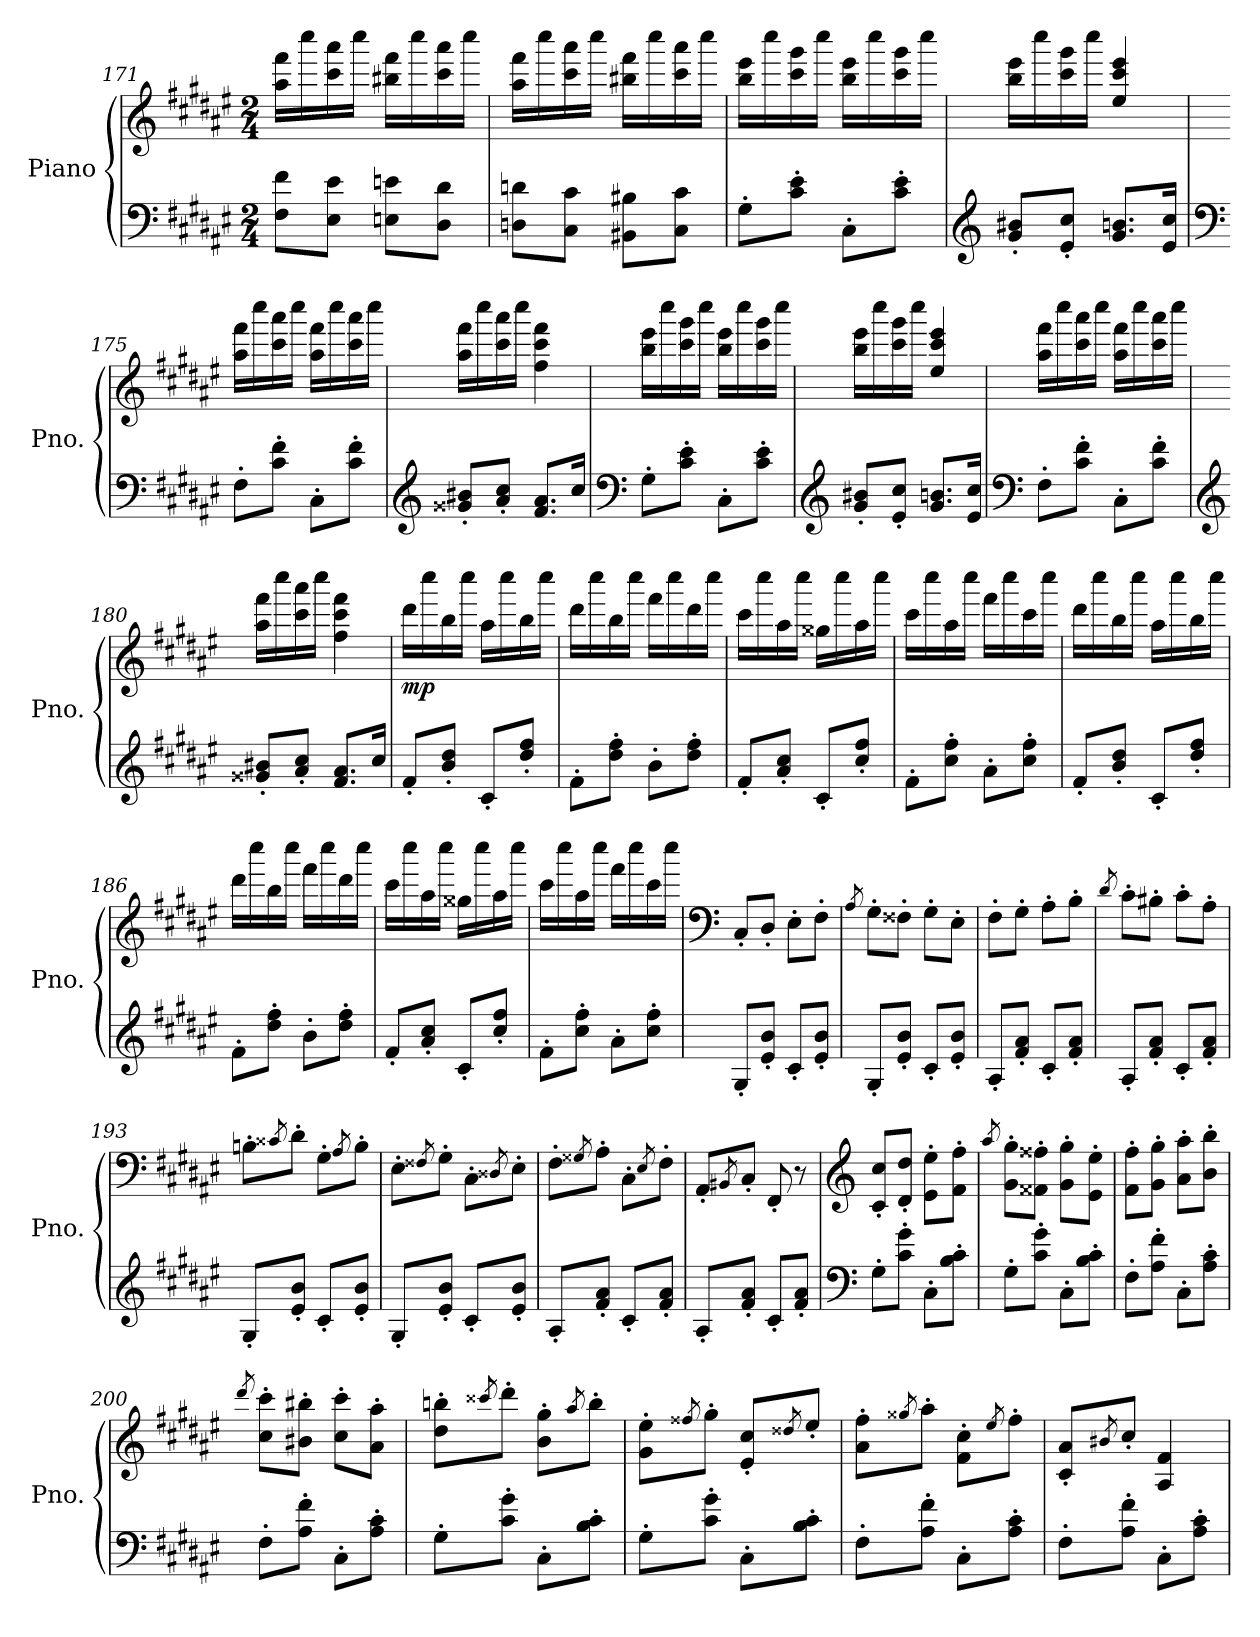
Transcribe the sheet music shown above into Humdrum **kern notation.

**kern	**kern	**dynam
*part1	*part1	*part1
*staff2	*staff1	*staff1/2
*I"Piano	*	*
*I'Pno.	*	*
*clefF4	*clefG2	*
*k[f#c#g#d#a#e#]	*k[f#c#g#d#a#e#]	*
*M2/4	*M2/4	*
=171	=171	=171
8F#\ 8f#\L	16aa#\ 16fff#\LL	.
.	16cccc#\	.
8E#\ 8e#\J	16ccc#\ 16aaa#\	.
.	16cccc#\JJ	.
8En\ 8en\L	16bb#X\ 16fff#\LL	.
.	16cccc#\	.
8D#\ 8d#\J	16ccc#\ 16aaa#\	.
.	16cccc#\JJ	.
=172	=172	=172
8Dn\ 8dn\L	16aa#\ 16fff#\LL	.
.	16cccc#\	.
8C#\ 8c#\J	16ccc#\ 16aaa#\	.
.	16cccc#\JJ	.
8BB#X\ 8B#X\L	16bb#X\ 16fff#\LL	.
.	16cccc#\	.
8C#\ 8c#\J	16ccc#\ 16aaa#\	.
.	16cccc#\JJ	.
=173	=173	=173
*	*MM155	*
8G#'\L	16bb\ 16eee#\LL	.
.	16cccc#\	.
8c#\' 8e#\'J	16ccc#\ 16ggg#\	.
.	16cccc#\JJ	.
8C#'\L	16bb\ 16eee#\LL	.
.	16cccc#\	.
8c#\' 8e#\'J	16ccc#\ 16ggg#\	.
.	16cccc#\JJ	.
!!LO:LB:g=z
=174	=174	=174
*clefG2	*	*
8g#/' 8b#X/'L	16bb\ 16eee#\LL	.
.	16cccc#\	.
8e#/' 8cc#/'J	16ccc#\ 16ggg#\	.
.	16cccc#\JJ	.
8.g#/ 8.bn/L	4ee#/ 4ccc#/ 4eee#/	.
16e#/ 16cc#/Jk	.	.
=175	=175	=175
*clefF4	*	*
8F#'\L	16aa#\ 16fff#\LL	.
.	16cccc#\	.
8c#\' 8f#\'J	16ccc#\ 16aaa#\	.
.	16cccc#\JJ	.
8C#'\L	16aa#\ 16fff#\LL	.
.	16cccc#\	.
8c#\' 8f#\'J	16ccc#\ 16aaa#\	.
.	16cccc#\JJ	.
=176	=176	=176
*clefG2	*	*
8g##X/' 8b#X/'L	16aa#\ 16fff#\LL	.
.	16cccc#\	.
8a#/' 8cc#/'J	16ccc#\ 16aaa#\	.
.	16cccc#\JJ	.
8.f#/ 8.a#/L	4ff#\ 4ccc#\ 4fff#\	.
16cc#/Jk	.	.
=177	=177	=177
*clefF4	*	*
8G#'\L	16bb\ 16eee#\LL	.
.	16cccc#\	.
8c#\' 8e#\'J	16ccc#\ 16ggg#\	.
.	16cccc#\JJ	.
8C#'\L	16bb\ 16eee#\LL	.
.	16cccc#\	.
8c#\' 8e#\'J	16ccc#\ 16ggg#\	.
.	16cccc#\JJ	.
=178	=178	=178
*clefG2	*	*
8g#/' 8b#X/'L	16bb\ 16eee#\LL	.
.	16cccc#\	.
8e#/' 8cc#/'J	16ccc#\ 16ggg#\	.
.	16cccc#\JJ	.
8.g#/ 8.bn/L	4ee#/ 4ccc#/ 4eee#/	.
16e#/ 16cc#/Jk	.	.
!!LO:LB:g=z
=179	=179	=179
*clefF4	*	*
8F#'\L	16aa#\ 16fff#\LL	.
.	16cccc#\	.
8c#\' 8f#\'J	16ccc#\ 16aaa#\	.
.	16cccc#\JJ	.
8C#'\L	16aa#\ 16fff#\LL	.
.	16cccc#\	.
8c#\' 8f#\'J	16ccc#\ 16aaa#\	.
.	16cccc#\JJ	.
=180	=180	=180
*clefG2	*	*
8g##X/' 8b#X/'L	16aa#\ 16fff#\LL	.
.	16cccc#\	.
8a#/' 8cc#/'J	16ccc#\ 16aaa#\	.
.	16cccc#\JJ	.
8.f#/ 8.a#/L	4ff#\ 4ccc#\ 4fff#\	.
16cc#/Jk	.	.
=181	=181	=181
*	*MM158	*
!	!	!LO:DY:b
8f#'/L	16ddd#\LL	mp
.	16cccc#\	.
8b/' 8dd#/'J	16bb\	.
.	16cccc#\JJ	.
8c#'/L	16aa#\LL	.
.	16cccc#\	.
8dd#/' 8ff#/'J	16bb\	.
.	16cccc#\JJ	.
=182	=182	=182
8f#'\L	16ddd#\LL	.
.	16cccc#\	.
8dd#\' 8ff#\'J	16bb\	.
.	16cccc#\JJ	.
8b'\L	16fff#\LL	.
.	16cccc#\	.
8dd#\' 8ff#\'J	16ddd#\	.
.	16cccc#\JJ	.
=183	=183	=183
8f#'/L	16ccc#\LL	.
.	16cccc#\	.
8a#/' 8cc#/'J	16aa#\	.
.	16cccc#\JJ	.
8c#'/L	16gg##X\LL	.
.	16cccc#\	.
8cc#/' 8ff#/'J	16aa#\	.
.	16cccc#\JJ	.
=184	=184	=184
8f#'\L	16ccc#\LL	.
.	16cccc#\	.
8cc#\' 8ff#\'J	16aa#\	.
.	16cccc#\JJ	.
8a#'\L	16fff#\LL	.
.	16cccc#\	.
8cc#\' 8ff#\'J	16ccc#\	.
.	16cccc#\JJ	.
!!LO:PB:g=z
=185	=185	=185
8f#'/L	16ddd#\LL	.
.	16cccc#\	.
8b/' 8dd#/'J	16bb\	.
.	16cccc#\JJ	.
8c#'/L	16aa#\LL	.
.	16cccc#\	.
8dd#/' 8ff#/'J	16bb\	.
.	16cccc#\JJ	.
=186	=186	=186
8f#'\L	16ddd#\LL	.
.	16cccc#\	.
8dd#\' 8ff#\'J	16bb\	.
.	16cccc#\JJ	.
8b'\L	16fff#\LL	.
.	16cccc#\	.
8dd#\' 8ff#\'J	16ddd#\	.
.	16cccc#\JJ	.
=187	=187	=187
8f#'/L	16ccc#\LL	.
.	16cccc#\	.
8a#/' 8cc#/'J	16aa#\	.
.	16cccc#\JJ	.
8c#'/L	16gg##X\LL	.
.	16cccc#\	.
8cc#/' 8ff#/'J	16aa#\	.
.	16cccc#\JJ	.
=188	=188	=188
8f#'\L	16ccc#\LL	.
.	16cccc#\	.
8cc#\' 8ff#\'J	16aa#\	.
.	16cccc#\JJ	.
8a#'\L	16fff#\LL	.
.	16cccc#\	.
8cc#\' 8ff#\'J	16ccc#\	.
.	16cccc#\JJ	.
=189	=189	=189
*	*clefF4	*
*	*MM167	*
8G#'/L	8C#'/L	.
8e#/' 8b/'J	8D#'/J	.
8c#'/L	8E#'\L	.
8e#/' 8b/'J	8F#'\J	.
=190	=190	=190
.	8qA#/	.
8G#'/L	8G#'\L	.
8e#/' 8b/'J	8F##X'\J	.
8c#'/L	8G#'\L	.
8e#/' 8b/'J	8E#'\J	.
!!LO:LB:g=z
=191	=191	=191
*	*MM170	*
8A#'/L	8F#'\L	.
8f#/' 8a#/'J	8G#'\J	.
8c#'/L	8A#'\L	.
8f#/' 8a#/'J	8B'\J	.
=192	=192	=192
.	8qd#/	.
8A#'/L	8c#'\L	.
8f#/' 8a#/'J	8B#X'\J	.
8c#'/L	8c#'\L	.
8f#/' 8a#/'J	8A#'\J	.
=193	=193	=193
*	*MM173	*
8G#'/L	8Bn'\L	.
.	8qc##X/	.
8e#/' 8b/'J	8d#'\J	.
8c#'/L	8G#'\L	.
.	8qA#/	.
8e#/' 8b/'J	8B'\J	.
=194	=194	=194
8G#'/L	8E#'\L	.
.	8qF##X/	.
8e#/' 8b/'J	8G#'\J	.
8c#'/L	8C#'\L	.
.	8qD##X/	.
8e#/' 8b/'J	8E#'\J	.
=195	=195	=195
8A#'/L	8F#'\L	.
.	8qG##X/	.
8f#/' 8a#/'J	8A#'\J	.
8c#'/L	8C#'\L	.
.	8qE#/	.
8f#/' 8a#/'J	8F#'\J	.
=196	=196	=196
8A#'/L	8AA#'/L	.
.	8qBB#X/	.
8f#/' 8a#/'J	8C#'/J	.
8c#'/L	8FF#'/	.
8f#/' 8a#/'J	8r	.
=197	=197	=197
*clefF4	*clefG2	*
*	*MM176	*
8G#'\L	8c#/' 8cc#/'L	.
8c#\' 8g#\'J	8d#/' 8dd#/'J	.
8C#'\L	8e#\' 8ee#\'L	.
8B\' 8c#\'J	8f#\' 8ff#\'J	.
=198	=198	=198
.	8qaa#/	.
8G#'\L	8g#\' 8gg#\'L	.
8c#\' 8g#\'J	8f##X\' 8ff##X\'J	.
8C#'\L	8g#\' 8gg#\'L	.
8B\' 8c#\'J	8e#\' 8ee#\'J	.
!!LO:LB:g=z
=199	=199	=199
8F#'\L	8f#\' 8ff#\'L	.
8A#\' 8f#\'J	8g#\' 8gg#\'J	.
8C#'\L	8a#\' 8aa#\'L	.
8A#\' 8c#\'J	8b\' 8bb\'J	.
=200	=200	=200
.	8qddd#/	.
8F#'\L	8cc#\' 8ccc#\'L	.
8A#\' 8f#\'J	8b#X\' 8bb#X\'J	.
8C#'\L	8cc#\' 8ccc#\'L	.
8A#\' 8c#\'J	8a#\' 8aa#\'J	.
=201	=201	=201
8G#'\L	8dd#\' 8bbn\'L	.
.	8qccc##X/	.
8c#\' 8g#\'J	8ddd#'\J	.
8C#'\L	8b\' 8gg#\'L	.
.	8qaa#/	.
8B\' 8c#\'J	8bb'\J	.
=202	=202	=202
8G#'\L	8g#\' 8ee#\'L	.
.	8qff##X/	.
8c#\' 8g#\'J	8gg#'\J	.
8C#'\L	8e#/' 8cc#/'L	.
.	8qdd##X/	.
8B\' 8c#\'J	8ee#'/J	.
=203	=203	=203
8F#'\L	8a#\' 8ff#\'L	.
.	8qgg##X/	.
8A#\' 8f#\'J	8aa#'\J	.
8C#'\L	8f#\' 8cc#\'L	.
.	8qee#/	.
8A#\' 8c#\'J	8ff#'\J	.
=204	=204	=204
8F#'\L	8c#/' 8a#/'L	.
.	8qb#X/	.
8A#\' 8f#\'J	8cc#'/J	.
8C#'\L	4A#/ 4f#/	.
8A#\' 8c#\'J	.	.
=	=	=
*-	*-	*-
